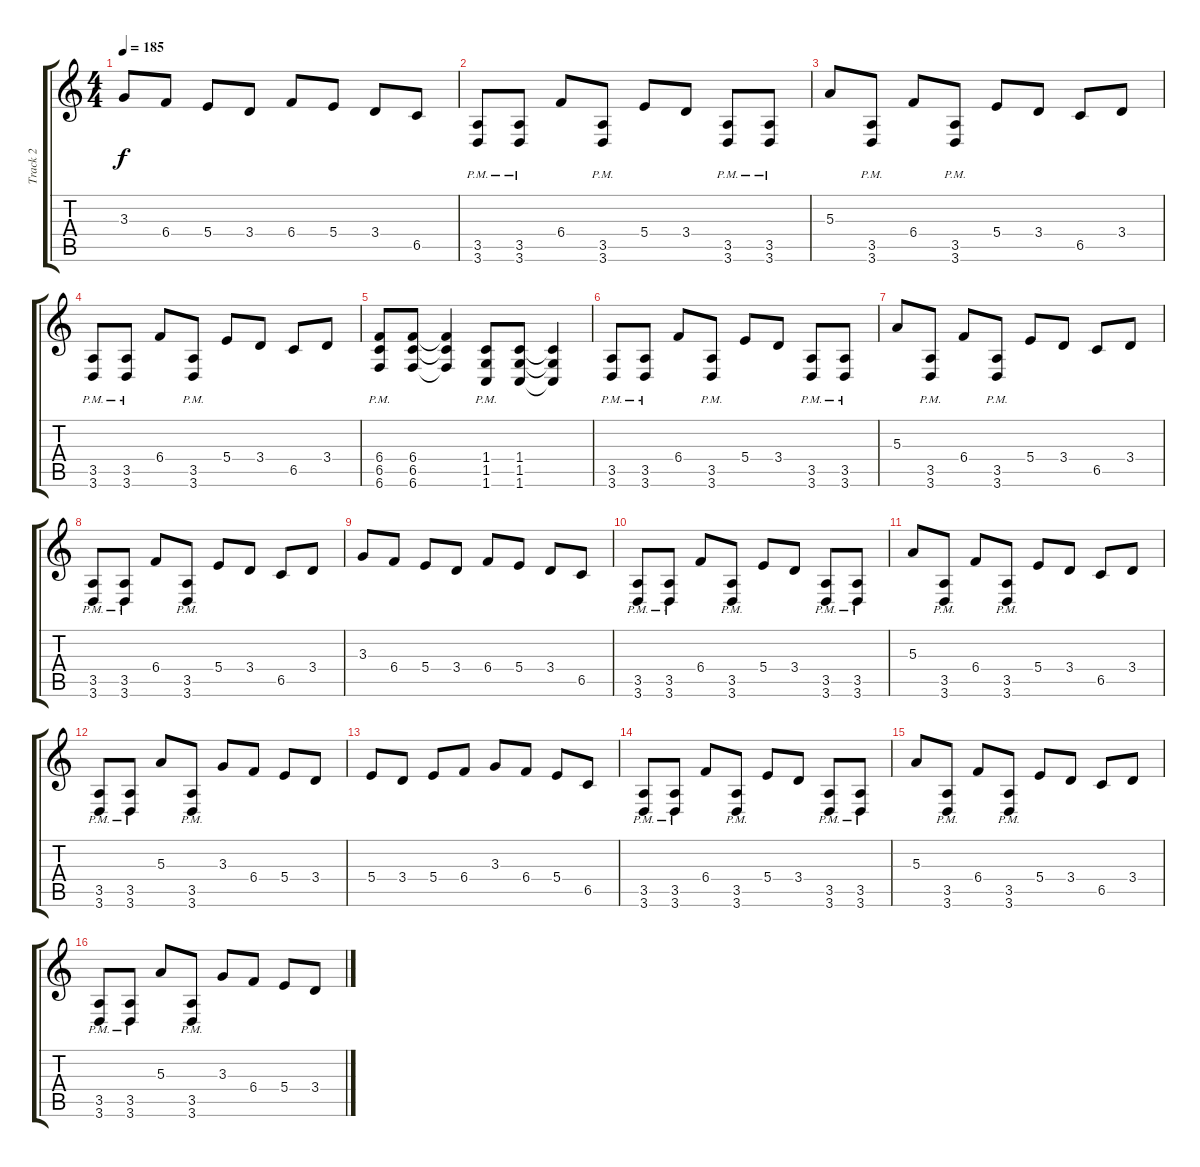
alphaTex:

\track ("Track 2" "Track 2") {instrument distortionguitar}
\staff {score tabs}
\tuning (Db4 Ab3 E3 B2 Gb2 B1) {hide}
\ts (4 4)
\tempo 185
\clef g2
\ks c
3.3.8{dy f} 6.4.8 5.4.8 3.4.8 6.4.8 5.4.8 3.4.8 6.5.8 |
(3.5{pm} 3.6{pm}).8 (3.5{pm} 3.6{pm}).8 6.4.8 (3.5{pm} 3.6{pm}).8 5.4.8 3.4.8 (3.5{pm} 3.6{pm}).8 (3.5{pm} 3.6{pm}).8 |
5.3.8 (3.5{pm} 3.6{pm}).8 6.4.8 (3.5{pm} 3.6{pm}).8 5.4.8 3.4.8 6.5.8 3.4.8 |
(3.5{pm} 3.6{pm}).8 (3.5{pm} 3.6{pm}).8 6.4.8 (3.5{pm} 3.6{pm}).8 5.4.8 3.4.8 6.5.8 3.4.8 |
(6.4{pm} 6.5{pm} 6.6{pm}).8 (6.4 6.5 6.6).8 (6.4{t} 6.5{t} 6.6{t}).4 (1.4{pm} 1.5{pm} 1.6{pm}).8 (1.4 1.5 1.6).8 (1.4{t} 1.5{t} 1.6{t}).4 |
(3.5{pm} 3.6{pm}).8 (3.5{pm} 3.6{pm}).8 6.4.8 (3.5{pm} 3.6{pm}).8 5.4.8 3.4.8 (3.5{pm} 3.6{pm}).8 (3.5{pm} 3.6{pm}).8 |
5.3.8 (3.5{pm} 3.6{pm}).8 6.4.8 (3.5{pm} 3.6{pm}).8 5.4.8 3.4.8 6.5.8 3.4.8 |
(3.5{pm} 3.6{pm}).8 (3.5{pm} 3.6{pm}).8 6.4.8 (3.5{pm} 3.6{pm}).8 5.4.8 3.4.8 6.5.8 3.4.8 |
3.3.8 6.4.8 5.4.8 3.4.8 6.4.8 5.4.8 3.4.8 6.5.8 |
(3.5{pm} 3.6{pm}).8 (3.5{pm} 3.6{pm}).8 6.4.8 (3.5{pm} 3.6{pm}).8 5.4.8 3.4.8 (3.5{pm} 3.6{pm}).8 (3.5{pm} 3.6{pm}).8 |
5.3.8 (3.5{pm} 3.6{pm}).8 6.4.8 (3.5{pm} 3.6{pm}).8 5.4.8 3.4.8 6.5.8 3.4.8 |
(3.5{pm} 3.6{pm}).8 (3.5{pm} 3.6{pm}).8 5.3.8 (3.5{pm} 3.6{pm}).8 3.3.8 6.4.8 5.4.8 3.4.8 |
5.4.8 3.4.8 5.4.8 6.4.8 3.3.8 6.4.8 5.4.8 6.5.8 |
(3.5{pm} 3.6{pm}).8 (3.5{pm} 3.6{pm}).8 6.4.8 (3.5{pm} 3.6{pm}).8 5.4.8 3.4.8 (3.5{pm} 3.6{pm}).8 (3.5{pm} 3.6{pm}).8 |
5.3.8 (3.5{pm} 3.6{pm}).8 6.4.8 (3.5{pm} 3.6{pm}).8 5.4.8 3.4.8 6.5.8 3.4.8 |
(3.5{pm} 3.6{pm}).8 (3.5{pm} 3.6{pm}).8 5.3.8 (3.5{pm} 3.6{pm}).8 3.3.8 6.4.8 5.4.8 3.4.8
